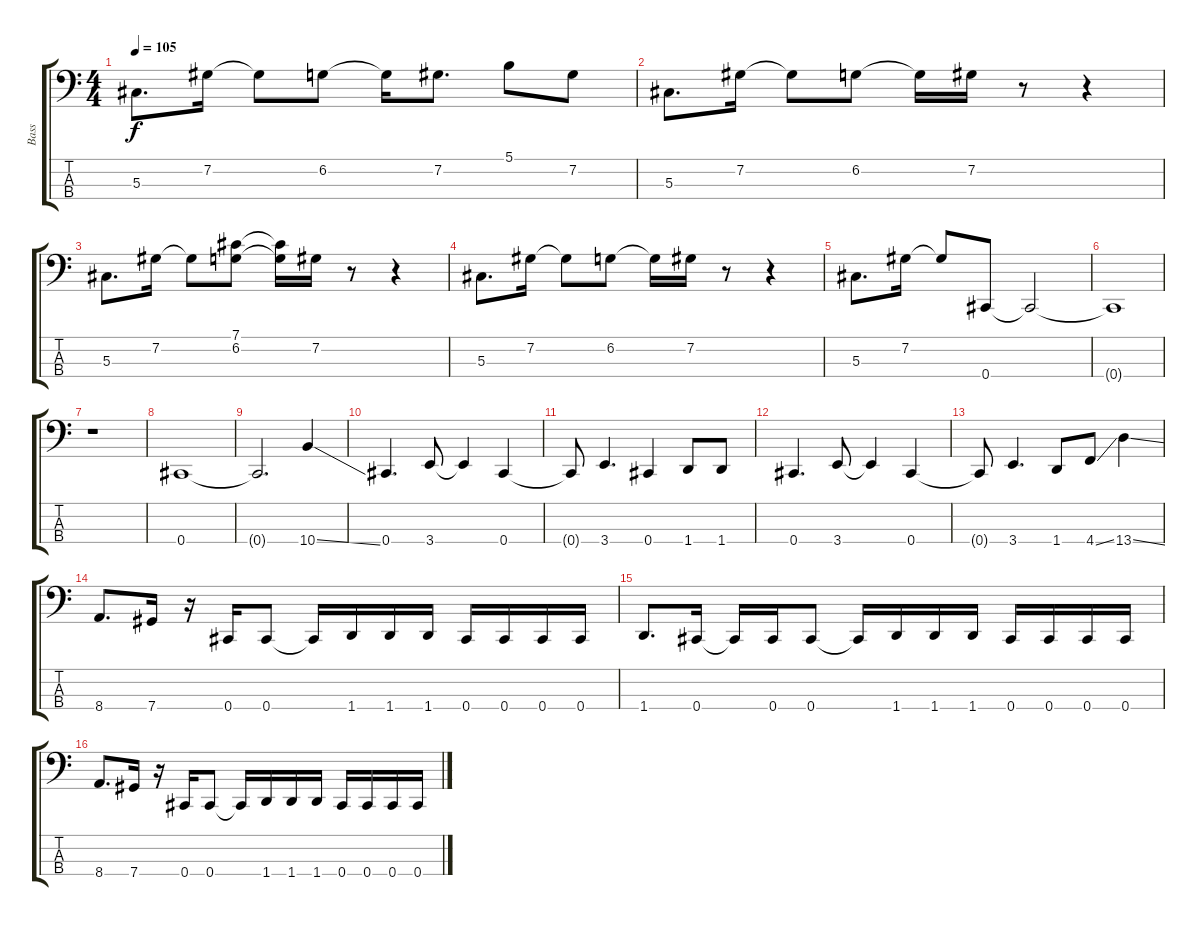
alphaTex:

\track ("Bass" "Bass") {instrument electricbasspick}
\staff {score tabs}
\tuning (Gb2 Db2 Ab1 Db1) {hide}
\ts (4 4)
\tempo 105
\clef f4
\ks c
5.3.8{d dy f} 7.2.16 7.2{t}.8 6.2.8 6.2{t}.16 7.2.8{d} 5.1.8 7.2.8 |
5.3.8{d} 7.2.16 7.2{t}.8 6.2.8 6.2{t}.16 7.2.16 r.8 r.4 |
5.3.8{d} 7.2.16 7.2{t}.8 (7.1 6.2).8 (7.1{t} 6.2{t}).16 7.2.16 r.8 r.4 |
5.3.8{d} 7.2.16 7.2{t}.8 6.2.8 6.2{t}.16 7.2.16 r.8 r.4 |
5.3.8{d} 7.2.16 7.2{t}.8 0.4.8 0.4{t}.2 |
0.4{t}.1 |
r.1 |
0.4.1 |
0.4{t}.2{d} 10.4{ss}.4 |
0.4.4{d} 3.4.8 3.4{t}.4 0.4.4 |
0.4{t}.8 3.4.4{d} 0.4.4 1.4.8 1.4.8 |
0.4.4{d} 3.4.8 3.4{t}.4 0.4.4 |
0.4{t}.8 3.4.4{d} 1.4.8 4.4{ss}.8 13.4{ss}.4 |
8.4.8{d} 7.4.16 r.16 0.4.16 0.4.8 0.4{t}.16 1.4.16 1.4.16 1.4.16 0.4.16 0.4.16 0.4.16 0.4.16 |
1.4.8{d} 0.4.16 0.4{t}.16 0.4.16 0.4.8 0.4{t}.16 1.4.16 1.4.16 1.4.16 0.4.16 0.4.16 0.4.16 0.4.16 |
8.4.8{d} 7.4.16 r.16 0.4.16 0.4.8 0.4{t}.16 1.4.16 1.4.16 1.4.16 0.4.16 0.4.16 0.4.16 0.4.16
